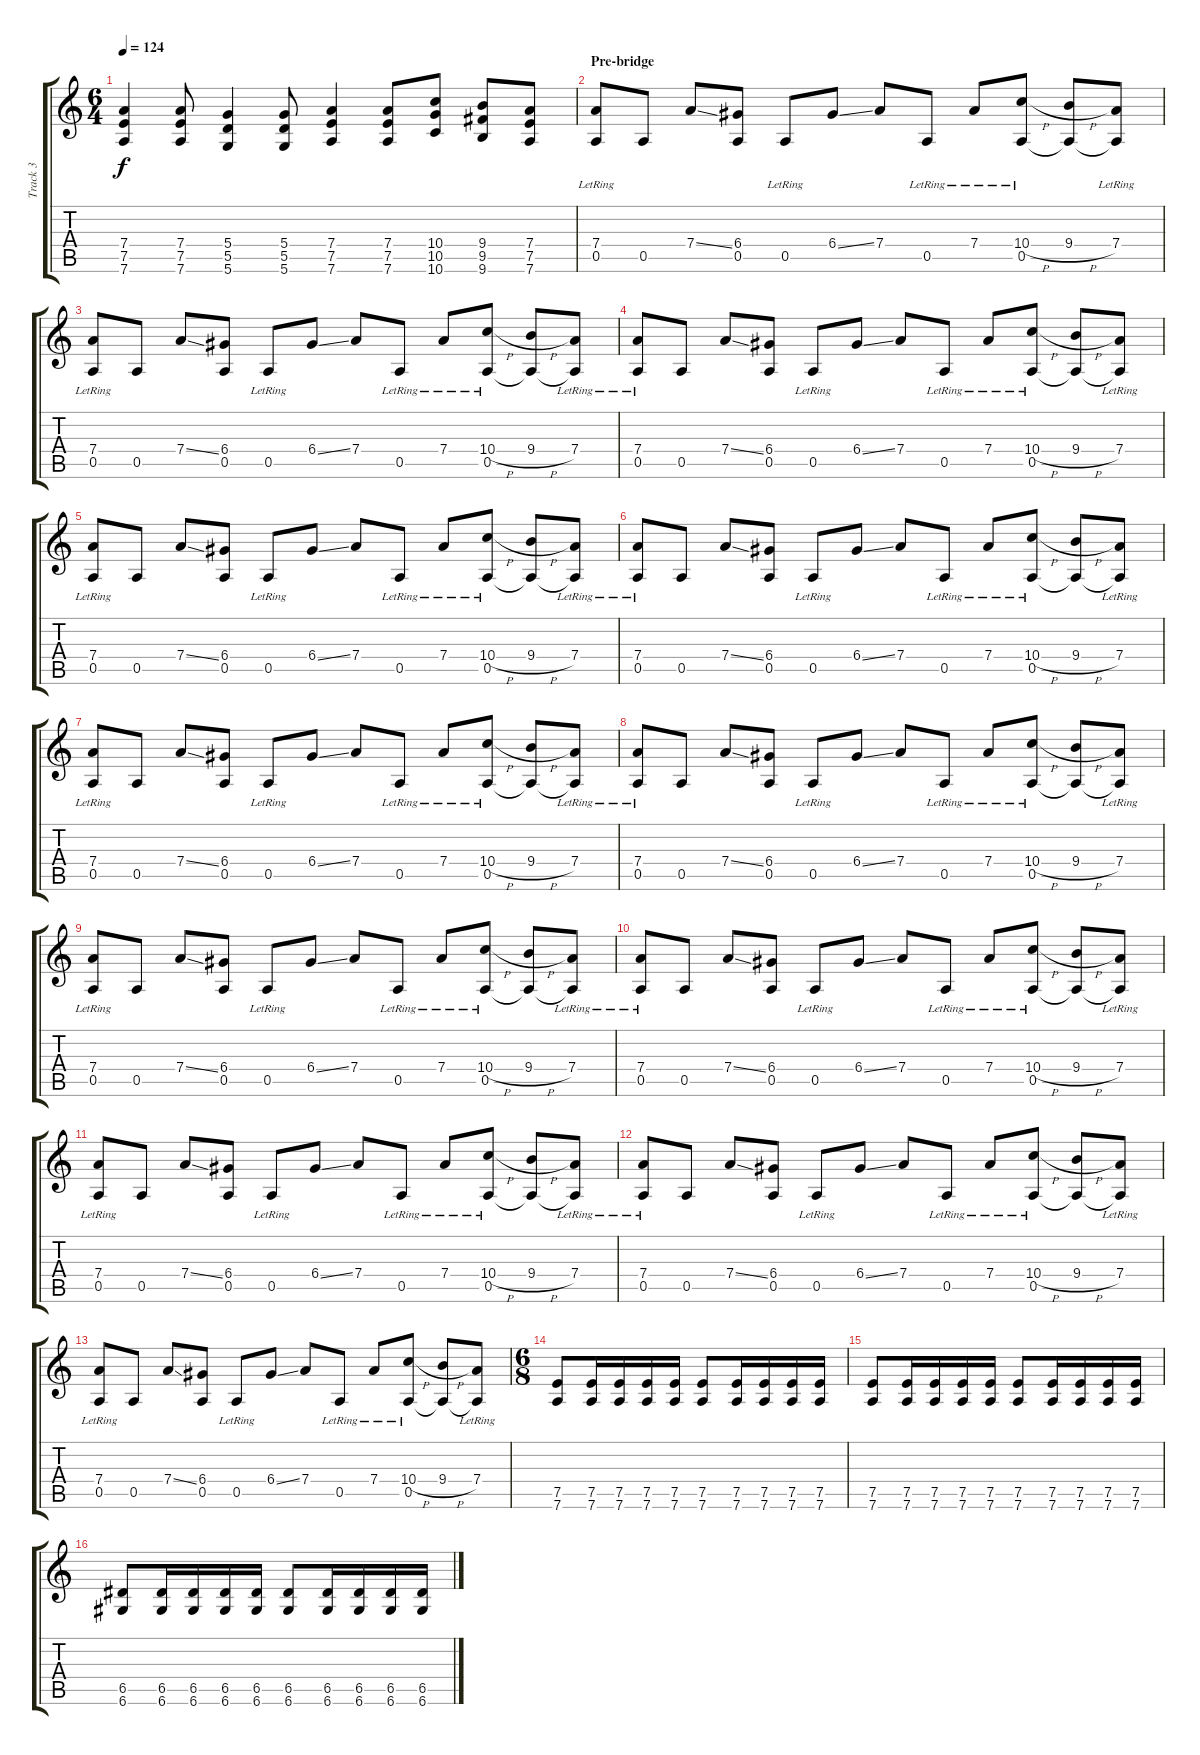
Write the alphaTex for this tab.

\track ("Track 3" "Track 3") {instrument distortionguitar}
\staff {score tabs}
\tuning (E4 B3 G3 D3 A2 D2) {hide}
\ts (6 4)
\tempo 124
\clef g2
\ks c
(7.4 7.5 7.6).4{dy f} (7.4 7.5 7.6).8 (5.4 5.5 5.6).4 (5.4 5.5 5.6).8 (7.4 7.5 7.6).4 (7.4 7.5 7.6).8 (10.4 10.5 10.6).8 (9.4 9.5 9.6).8 (7.4 7.5 7.6).8 |
\section ("" "Pre-bridge")
(7.4{lr} 0.5).8{volume 8} 0.5.8 7.4{ss}.8 (6.4 0.5).8 0.5{lr}.8 6.4{ss}.8 7.4.8 0.5{lr}.8 7.4{lr}.8 (10.4{h} 0.5{lr}).8 (9.4{h} 0.5{t}).8 (7.4{lr} 0.5{t}).8 |
(7.4{lr} 0.5).8 0.5.8 7.4{ss}.8 (6.4 0.5).8 0.5{lr}.8 6.4{ss}.8 7.4.8 0.5{lr}.8 7.4{lr}.8 (10.4{h} 0.5{lr}).8 (9.4{h} 0.5{t}).8 (7.4{lr} 0.5{t}).8 |
(7.4{lr} 0.5).8 0.5.8 7.4{ss}.8 (6.4 0.5).8 0.5{lr}.8 6.4{ss}.8 7.4.8 0.5{lr}.8 7.4{lr}.8 (10.4{h} 0.5{lr}).8 (9.4{h} 0.5{t}).8 (7.4{lr} 0.5{t}).8 |
(7.4{lr} 0.5).8 0.5.8 7.4{ss}.8 (6.4 0.5).8 0.5{lr}.8 6.4{ss}.8 7.4.8 0.5{lr}.8 7.4{lr}.8 (10.4{h} 0.5{lr}).8 (9.4{h} 0.5{t}).8 (7.4{lr} 0.5{t}).8 |
(7.4{lr} 0.5).8 0.5.8 7.4{ss}.8 (6.4 0.5).8 0.5{lr}.8 6.4{ss}.8 7.4.8 0.5{lr}.8 7.4{lr}.8 (10.4{h} 0.5{lr}).8 (9.4{h} 0.5{t}).8 (7.4{lr} 0.5{t}).8 |
(7.4{lr} 0.5).8 0.5.8 7.4{ss}.8 (6.4 0.5).8 0.5{lr}.8 6.4{ss}.8 7.4.8 0.5{lr}.8 7.4{lr}.8 (10.4{h} 0.5{lr}).8 (9.4{h} 0.5{t}).8 (7.4{lr} 0.5{t}).8 |
(7.4{lr} 0.5).8 0.5.8 7.4{ss}.8 (6.4 0.5).8 0.5{lr}.8 6.4{ss}.8 7.4.8 0.5{lr}.8 7.4{lr}.8 (10.4{h} 0.5{lr}).8 (9.4{h} 0.5{t}).8 (7.4{lr} 0.5{t}).8 |
(7.4{lr} 0.5).8 0.5.8 7.4{ss}.8 (6.4 0.5).8 0.5{lr}.8 6.4{ss}.8 7.4.8 0.5{lr}.8 7.4{lr}.8 (10.4{h} 0.5{lr}).8 (9.4{h} 0.5{t}).8 (7.4{lr} 0.5{t}).8 |
(7.4{lr} 0.5).8 0.5.8 7.4{ss}.8 (6.4 0.5).8 0.5{lr}.8 6.4{ss}.8 7.4.8 0.5{lr}.8 7.4{lr}.8 (10.4{h} 0.5{lr}).8 (9.4{h} 0.5{t}).8 (7.4{lr} 0.5{t}).8 |
(7.4{lr} 0.5).8 0.5.8 7.4{ss}.8 (6.4 0.5).8 0.5{lr}.8 6.4{ss}.8 7.4.8 0.5{lr}.8 7.4{lr}.8 (10.4{h} 0.5{lr}).8 (9.4{h} 0.5{t}).8 (7.4{lr} 0.5{t}).8 |
(7.4{lr} 0.5).8 0.5.8 7.4{ss}.8 (6.4 0.5).8 0.5{lr}.8 6.4{ss}.8 7.4.8 0.5{lr}.8 7.4{lr}.8 (10.4{h} 0.5{lr}).8 (9.4{h} 0.5{t}).8 (7.4{lr} 0.5{t}).8 |
(7.4{lr} 0.5).8 0.5.8 7.4{ss}.8 (6.4 0.5).8 0.5{lr}.8 6.4{ss}.8 7.4.8 0.5{lr}.8 7.4{lr}.8 (10.4{h} 0.5{lr}).8 (9.4{h} 0.5{t}).8 (7.4{lr} 0.5{t}).8 |
\ts (6 8)
(7.5 7.6).8{volume 16} (7.5 7.6).16 (7.5 7.6).16 (7.5 7.6).16 (7.5 7.6).16 (7.5 7.6).8 (7.5 7.6).16 (7.5 7.6).16 (7.5 7.6).16 (7.5 7.6).16 |
(7.5 7.6).8 (7.5 7.6).16 (7.5 7.6).16 (7.5 7.6).16 (7.5 7.6).16 (7.5 7.6).8 (7.5 7.6).16 (7.5 7.6).16 (7.5 7.6).16 (7.5 7.6).16 |
(6.5 6.6).8 (6.5 6.6).16 (6.5 6.6).16 (6.5 6.6).16 (6.5 6.6).16 (6.5 6.6).8 (6.5 6.6).16 (6.5 6.6).16 (6.5 6.6).16 (6.5 6.6).16
